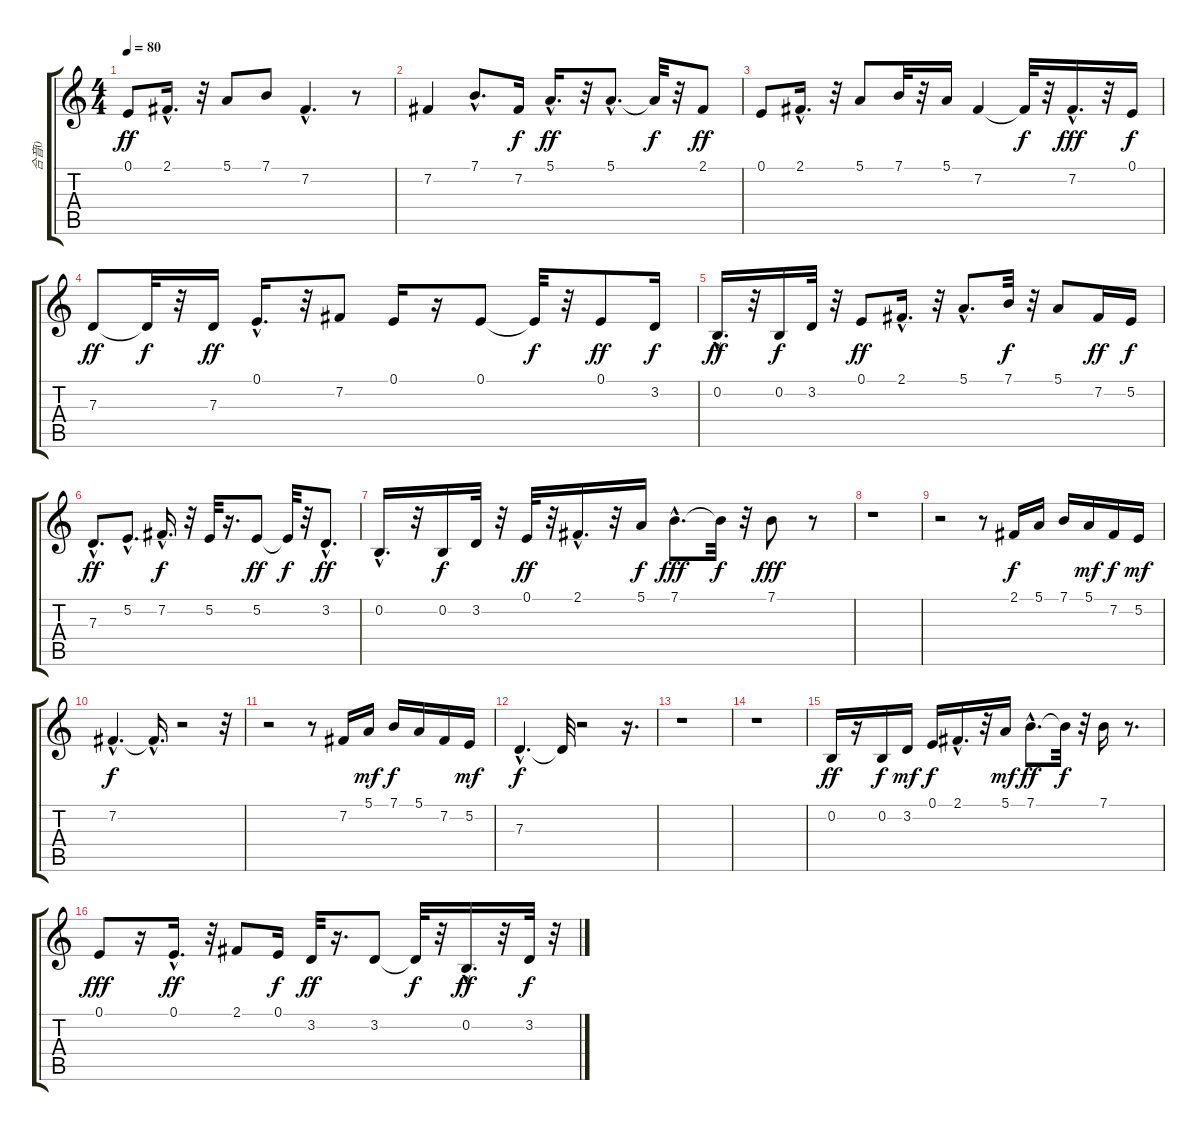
\track ("合音0" "合音0") {instrument shamisen}
\staff {score tabs}
\tuning (E4 B3 G3 D3 A2 E2) {hide}
\ts (4 4)
\tempo 80
\clef g2
\ks c
0.1.8{dy ff} 2.1{hac}.16{d} r.32 5.1.8 7.1.8 7.2{hac}.4{d} r.8 |
7.2.4 7.1{hac}.8{d} 7.2.16{dy f} 5.1{hac}.16{d dy ff} r.32 5.1{hac}.8{d} 5.1{t}.32{dy f} r.32 2.1.8{dy ff} |
0.1.8 2.1{hac}.16{d} r.32 5.1.8 7.1.32 r.32 5.1.16 7.2.4 7.2{t}.32{dy f} r.32 7.2{hac}.16{d dy fff} r.32 0.1.16{dy f} |
7.3.8{dy ff} 7.3{t}.32{dy f} r.32 7.3.16{dy ff} 0.1{hac}.16{d} r.32 7.2.8 0.1.16 r.16 0.1.8 0.1{t}.32{dy f} r.32 0.1.8{dy ff} 3.2.16{dy f} |
0.2{hac}.16{d dy ff} r.32 0.2.16{dy f} 3.2.32 r.32 0.1.8{dy ff} 2.1{hac}.16{d} r.32 5.1{hac}.8{d} 7.1.32{dy f} r.32 5.1.8 7.2.16{dy ff} 5.2.16{dy f} |
7.3{hac}.8{d dy ff} 5.2{hac}.8{d} 7.2{hac}.16{d dy f} r.32 5.2.32 r.16{d} 5.2.8{dy ff} 5.2{t}.32{dy f} r.32 3.2{hac}.8{d dy ff} |
0.2{hac}.16{d} r.32 0.2.16{dy f} 3.2.32 r.32 0.1.32{dy ff} r.32 2.1{hac}.16{d} r.32 5.1.16{dy f} 7.1{hac}.8{d dy fff} 7.1{t}.32{dy f} r.32 7.1.8{dy fff} r.8 |
r.1 |
r.2 r.8 2.1.16{dy f} 5.1.16 7.1.16 5.1.16{dy mf} 7.2.16{dy f} 5.2.16{dy mf} |
7.2{hac}.4{d dy f} 7.2{hac t}.16{d} r.2 r.32 |
r.2 r.8 7.2.16 5.1.16{dy mf} 7.1.16{dy f} 5.1.16 7.2.16 5.2.16{dy mf} |
7.3{hac}.4{d dy f} 7.3{t}.32 r.2 r.16{d} |
r.1 |
r.1 |
0.2.16{dy ff} r.16 0.2.16{dy f} 3.2.16{dy mf} 0.1.16{dy f} 2.1{hac}.16{d} r.32 5.1.16{dy mf} 7.1{hac}.8{d dy ff} 7.1{t}.32{dy f} r.32 7.1.16 r.8{d} |
0.1.8{dy fff} r.16 0.1{hac}.16{d dy ff} r.32 2.1.8 0.1.16{dy f} 3.2.32{dy ff} r.16{d} 3.2.8 3.2{t}.32{dy f} r.32 0.2{hac}.16{d dy ff} r.32 3.2.32{dy f} r.32
